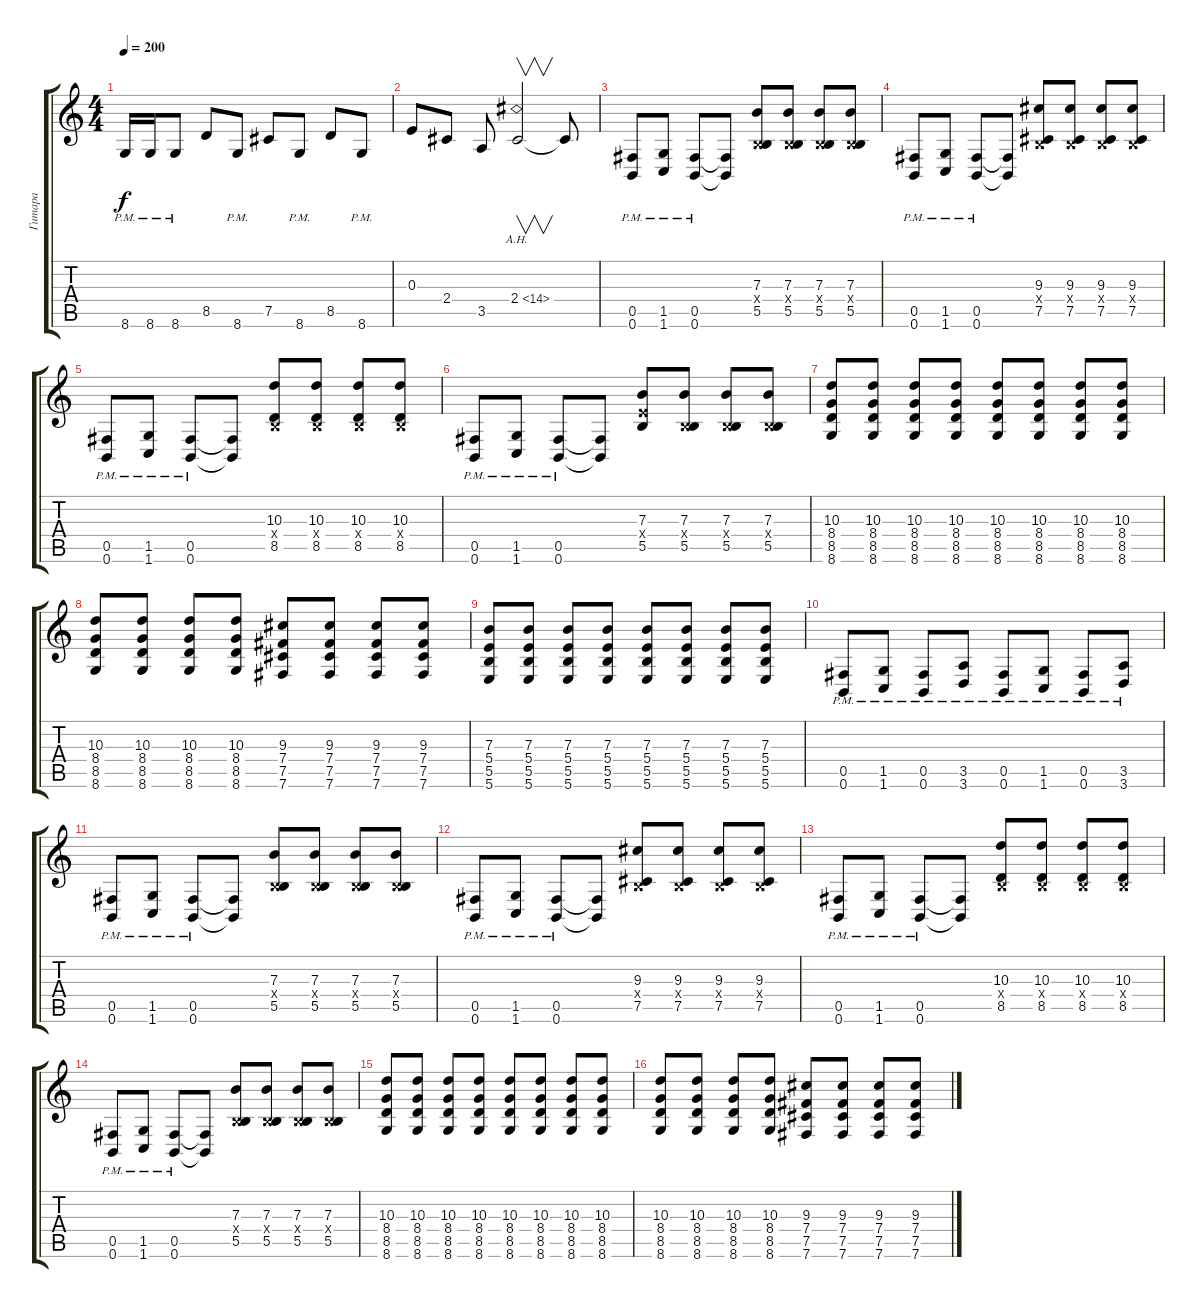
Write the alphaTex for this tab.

\track ("Гитара" "Гитара") {instrument overdrivenguitar}
\staff {score tabs}
\tuning (Db4 Ab3 E3 B2 Gb2 B1) {hide}
\ts (4 4)
\tempo 200
\clef g2
\ks c
8.6{pm}.16{dy f} 8.6{pm}.16 8.6{pm}.8 8.5.8 8.6{pm}.8 7.5.8 8.6{pm}.8 8.5.8 8.6{pm}.8 |
0.3.8 2.4.8 3.5.8 2.4{ah 12}.2{v} 2.4{t}.8 |
(0.5{pm} 0.6{pm}).8 (1.5{pm} 1.6{pm}).8 (0.5{pm} 0.6{pm}).8 (0.5{t} 0.6{t}).8 (7.3 0.4{x} 5.5).8 (7.3 0.4{x} 5.5).8 (7.3 0.4{x} 5.5).8 (7.3 0.4{x} 5.5).8 |
(0.5{pm} 0.6{pm}).8 (1.5{pm} 1.6{pm}).8 (0.5{pm} 0.6{pm}).8 (0.5{t} 0.6{t}).8 (9.3 0.4{x} 7.5).8 (9.3 0.4{x} 7.5).8 (9.3 0.4{x} 7.5).8 (9.3 0.4{x} 7.5).8 |
(0.5{pm} 0.6{pm}).8 (1.5{pm} 1.6{pm}).8 (0.5{pm} 0.6{pm}).8 (0.5{t} 0.6{t}).8 (10.3 0.4{x} 8.5).8 (10.3 0.4{x} 8.5).8 (10.3 0.4{x} 8.5).8 (10.3 0.4{x} 8.5).8 |
(0.5{pm} 0.6{pm}).8 (1.5{pm} 1.6{pm}).8 (0.5{pm} 0.6{pm}).8 (0.5{t} 0.6{t}).8 (7.3 5.4{x} 5.5).8 (7.3 0.4{x} 5.5).8 (7.3 0.4{x} 5.5).8 (7.3 0.4{x} 5.5).8 |
(10.3 8.4 8.5 8.6).8 (10.3 8.4 8.5 8.6).8 (10.3 8.4 8.5 8.6).8 (10.3 8.4 8.5 8.6).8 (10.3 8.4 8.5 8.6).8 (10.3 8.4 8.5 8.6).8 (10.3 8.4 8.5 8.6).8 (10.3 8.4 8.5 8.6).8 |
(10.3 8.4 8.5 8.6).8 (10.3 8.4 8.5 8.6).8 (10.3 8.4 8.5 8.6).8 (10.3 8.4 8.5 8.6).8 (9.3 7.4 7.5 7.6).8 (9.3 7.4 7.5 7.6).8 (9.3 7.4 7.5 7.6).8 (9.3 7.4 7.5 7.6).8 |
(7.3 5.4 5.5 5.6).8 (7.3 5.4 5.5 5.6).8 (7.3 5.4 5.5 5.6).8 (7.3 5.4 5.5 5.6).8 (7.3 5.4 5.5 5.6).8 (7.3 5.4 5.5 5.6).8 (7.3 5.4 5.5 5.6).8 (7.3 5.4 5.5 5.6).8 |
(0.5{pm} 0.6{pm}).8 (1.5{pm} 1.6{pm}).8 (0.5{pm} 0.6{pm}).8 (3.5{pm} 3.6{pm}).8 (0.5{pm} 0.6{pm}).8 (1.5{pm} 1.6{pm}).8 (0.5{pm} 0.6{pm}).8 (3.5{pm} 3.6{pm}).8 |
(0.5{pm} 0.6{pm}).8 (1.5{pm} 1.6{pm}).8 (0.5{pm} 0.6{pm}).8 (0.5{t} 0.6{t}).8 (7.3 0.4{x} 5.5).8 (7.3 0.4{x} 5.5).8 (7.3 0.4{x} 5.5).8 (7.3 0.4{x} 5.5).8 |
(0.5{pm} 0.6{pm}).8 (1.5{pm} 1.6{pm}).8 (0.5{pm} 0.6{pm}).8 (0.5{t} 0.6{t}).8 (9.3 0.4{x} 7.5).8 (9.3 0.4{x} 7.5).8 (9.3 0.4{x} 7.5).8 (9.3 0.4{x} 7.5).8 |
(0.5{pm} 0.6{pm}).8 (1.5{pm} 1.6{pm}).8 (0.5{pm} 0.6{pm}).8 (0.5{t} 0.6{t}).8 (10.3 0.4{x} 8.5).8 (10.3 0.4{x} 8.5).8 (10.3 0.4{x} 8.5).8 (10.3 0.4{x} 8.5).8 |
(0.5{pm} 0.6{pm}).8 (1.5{pm} 1.6{pm}).8 (0.5{pm} 0.6{pm}).8 (0.5{t} 0.6{t}).8 (7.3 0.4{x} 5.5).8 (7.3 0.4{x} 5.5).8 (7.3 0.4{x} 5.5).8 (7.3 0.4{x} 5.5).8 |
(10.3 8.4 8.5 8.6).8 (10.3 8.4 8.5 8.6).8 (10.3 8.4 8.5 8.6).8 (10.3 8.4 8.5 8.6).8 (10.3 8.4 8.5 8.6).8 (10.3 8.4 8.5 8.6).8 (10.3 8.4 8.5 8.6).8 (10.3 8.4 8.5 8.6).8 |
(10.3 8.4 8.5 8.6).8 (10.3 8.4 8.5 8.6).8 (10.3 8.4 8.5 8.6).8 (10.3 8.4 8.5 8.6).8 (9.3 7.4 7.5 7.6).8 (9.3 7.4 7.5 7.6).8 (9.3 7.4 7.5 7.6).8 (9.3 7.4 7.5 7.6).8
